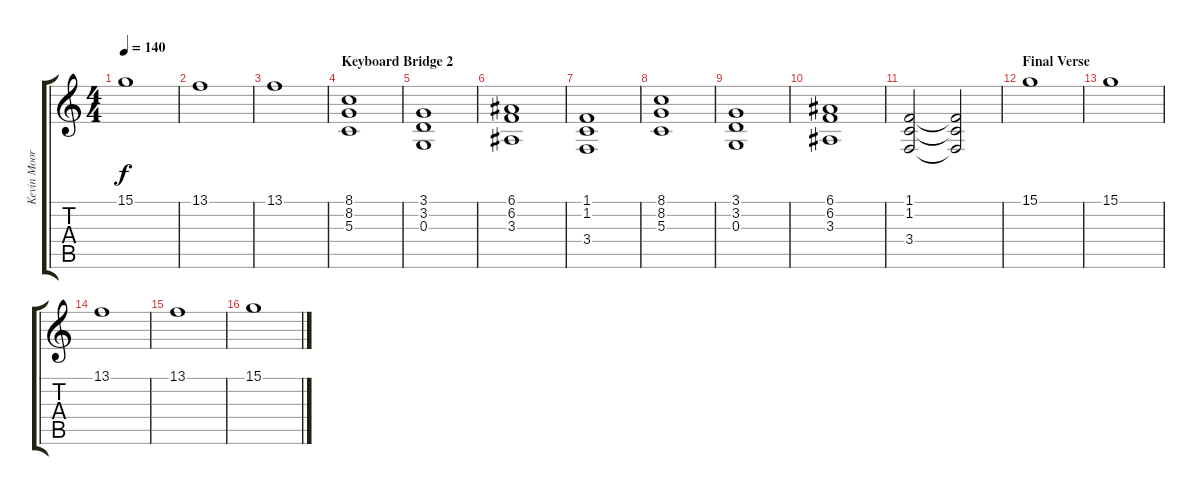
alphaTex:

\track ("Kevin Moore Backround Keyboard" "Kevin Moor") {instrument stringensemble1}
\staff {score tabs}
\tuning (E4 B3 G3 D3 A2 E2) {hide}
\ts (4 4)
\tempo 140
\clef g2
\ks c
15.1.1{dy f} |
13.1.1 |
13.1.1 |
\section ("" "Keyboard Bridge 2")
(8.1 8.2 5.3).1{volume 9 instrument stringensemble1} |
(3.1 3.2 0.3).1 |
(6.1 6.2 3.3).1 |
(1.1 1.2 3.4).1 |
(8.1 8.2 5.3).1 |
(3.1 3.2 0.3).1 |
(6.1 6.2 3.3).1 |
(1.1 1.2 3.4).2 (1.1{t} 1.2{t} 3.4{t}).2 |
\section ("" "Final Verse")
15.1.1{volume 9 instrument stringensemble1} |
15.1.1 |
13.1.1 |
13.1.1 |
15.1.1
